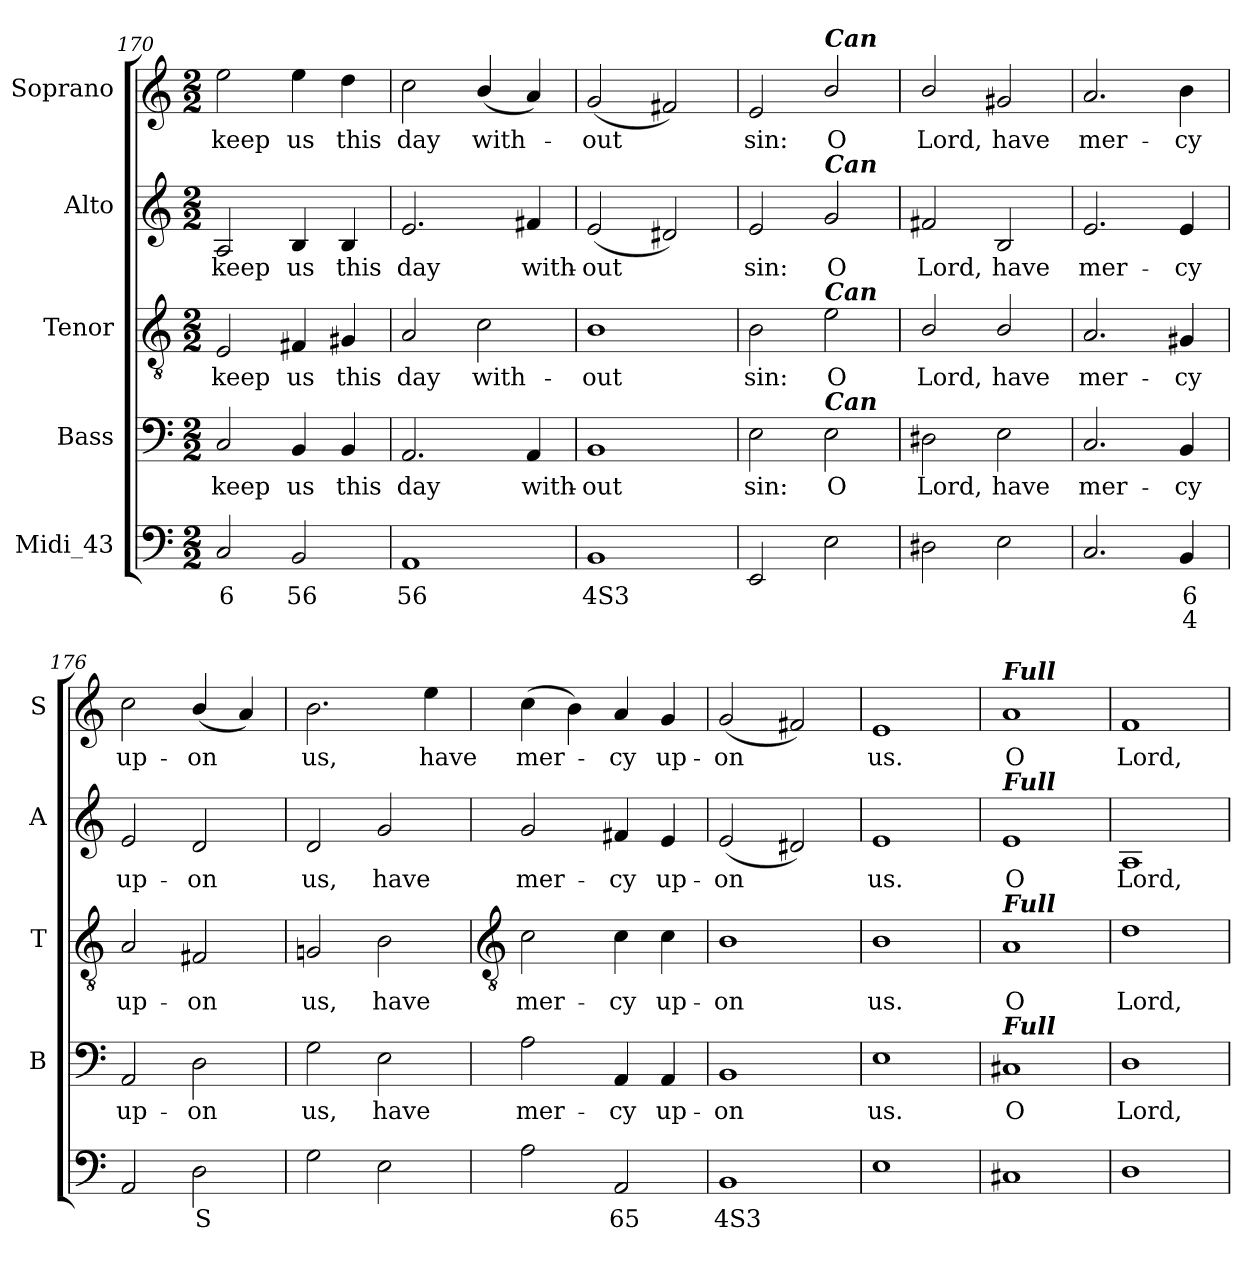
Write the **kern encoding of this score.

**kern	**text	**text	**kern	**text	**kern	**text	**kern	**text	**kern	**text
*part5	*part5	*part5	*part4	*part4	*part3	*part3	*part2	*part2	*part1	*part1
*staff5	*staff5	*staff5	*staff4	*staff4	*staff3	*staff3	*staff2	*staff2	*staff1	*staff1
*I"Midi_43	*	*	*I"Bass	*	*I"Tenor	*	*I"Alto	*	*I"Soprano	*
*	*	*	*I'B	*	*I'T	*	*I'A	*	*I'S	*
*clefF4	*	*	*clefF4	*	*clefGv2	*	*clefG2	*	*clefG2	*
*k[]	*	*	*k[]	*	*k[]	*	*k[]	*	*k[]	*
*C:	*	*	*C:	*	*C:	*	*C:	*	*C:	*
*M2/2	*	*	*M2/2	*	*M2/2	*	*M2/2	*	*M2/2	*
=170	=170	=170	=170	=170	=170	=170	=170	=170	=170	=170
!	!LO:LY:b	!	!	!LO:LY:b	!	!LO:LY:b	!	!LO:LY:b	!	!LO:LY:b
2C	6	.	2C	keep	2E	keep	2A	keep	2ee	keep
!	!LO:LY:b	!	!	!LO:LY:b	!	!LO:LY:b	!	!LO:LY:b	!	!LO:LY:b
2BB	56	.	4BB	us	4F#X	us	4B	us	4ee	us
!	!	!	!	!LO:LY:b	!	!LO:LY:b	!	!LO:LY:b	!	!LO:LY:b
.	.	.	4BB	this	4G#X	this	4B	this	4dd	this
=171	=171	=171	=171	=171	=171	=171	=171	=171	=171	=171
!	!LO:LY:b	!	!	!LO:LY:b	!	!LO:LY:b	!	!LO:LY:b	!	!LO:LY:b
1AA	56	.	2.AA	day	2A	day	2.e	day	2cc	day
!	!	!	!	!	!	!LO:LY:b	!	!	!	!LO:LY:b
.	.	.	.	.	2c	with-	.	.	(<4b/	with-
!	!	!	!	!LO:LY:b	!	!	!	!LO:LY:b	!	!
.	.	.	4AA	with-	.	.	4f#X	with-	4a)	.
=172	=172	=172	=172	=172	=172	=172	=172	=172	=172	=172
!	!LO:LY:b	!	!	!LO:LY:b	!	!LO:LY:b	!	!LO:LY:b	!	!LO:LY:b
1BB	4S3	.	1BB	-out	1B	-out	(<2e	-out	(<2g	out
.	.	.	.	.	.	.	2d#X)	.	2f#X)	.
=173	=173	=173	=173	=173	=173	=173	=173	=173	=173	=173
!	!	!	!	!LO:LY:b	!	!LO:LY:b	!	!LO:LY:b	!	!LO:LY:b
2EE	.	.	2E	sin:	2B	sin:	2e	sin:	2e	sin:
!	!	!	!	!	!	!	!	!	!LO:TX:a:Bi:t=Can	!
!	!	!	!	!	!	!	!LO:TX:a:Bi:t=Can	!	!	!
!	!	!	!	!	!LO:TX:a:Bi:t=Can	!	!	!	!	!
!	!	!	!LO:TX:a:Bi:t=Can	!	!	!	!	!	!	!
!	!	!	!	!LO:LY:b	!	!LO:LY:b	!	!LO:LY:b	!	!LO:LY:b
2E	.	.	2E	O	2e	O	2g	O	2b/	O
=174	=174	=174	=174	=174	=174	=174	=174	=174	=174	=174
!	!	!	!	!LO:LY:b	!	!LO:LY:b	!	!LO:LY:b	!	!LO:LY:b
2D#X	.	.	2D#X	Lord,	2B/	Lord,	2f#X	Lord,	2b/	Lord,
!	!	!	!	!LO:LY:b	!	!LO:LY:b	!	!LO:LY:b	!	!LO:LY:b
2E	.	.	2E	have	2B/	have	2B	have	2g#X	have
=175	=175	=175	=175	=175	=175	=175	=175	=175	=175	=175
!	!	!	!	!LO:LY:b	!	!LO:LY:b	!	!LO:LY:b	!	!LO:LY:b
2.C	.	.	2.C	mer-	2.A	mer-	2.e	mer-	2.a	mer-
!	!LO:LY:b	!LO:LY:b	!	!LO:LY:b	!	!LO:LY:b	!	!LO:LY:b	!	!LO:LY:b
4BB	6	4	4BB	-cy	4G#X	-cy	4e	-cy	4b	-cy
=176	=176	=176	=176	=176	=176	=176	=176	=176	=176	=176
!	!	!	!	!LO:LY:b	!	!LO:LY:b	!	!LO:LY:b	!	!LO:LY:b
2AA	.	.	2AA	up-	2A	up-	2e	up-	2cc	up-
!	!LO:LY:b	!	!	!LO:LY:b	!	!LO:LY:b	!	!LO:LY:b	!	!LO:LY:b
2D	S	.	2D	-on	2F#X	-on	2d	-on	(<4b/	-on
.	.	.	.	.	.	.	.	.	4a)	.
=177	=177	=177	=177	=177	=177	=177	=177	=177	=177	=177
!	!	!	!	!LO:LY:b	!	!LO:LY:b	!	!LO:LY:b	!	!LO:LY:b
2G	.	.	2G	us,	2Gn	us,	2d	us,	2.b	us,
!	!	!	!	!LO:LY:b	!	!LO:LY:b	!	!LO:LY:b	!	!
2E	.	.	2E	have	2B	have	2g	have	.	.
!	!	!	!	!	!	!	!	!	!	!LO:LY:b
.	.	.	.	.	.	.	.	.	4ee	have
!!LO:LB:g=z
=178	=178	=178	=178	=178	=178	=178	=178	=178	=178	=178
*	*	*	*	*	*clefGv2	*	*	*	*	*
!	!	!	!	!LO:LY:b	!	!LO:LY:b	!	!LO:LY:b	!	!LO:LY:b
2A	.	.	2A	mer-	2c	mer-	2g	mer-	(>4cc	mer-
.	.	.	.	.	.	.	.	.	4b)	.
!	!LO:LY:b	!	!	!LO:LY:b	!	!LO:LY:b	!	!LO:LY:b	!	!LO:LY:b
2AA	65	.	4AA	-cy	4c	-cy	4f#X	-cy	4a	cy
!	!	!	!	!LO:LY:b	!	!LO:LY:b	!	!LO:LY:b	!	!LO:LY:b
.	.	.	4AA	up-	4c	up-	4e	up-	4g	up-
=179	=179	=179	=179	=179	=179	=179	=179	=179	=179	=179
!	!LO:LY:b	!	!	!LO:LY:b	!	!LO:LY:b	!	!LO:LY:b	!	!LO:LY:b
1BB	4S3	.	1BB	-on	1B	-on	(<2e	-on	(<2g	-on
.	.	.	.	.	.	.	2d#X)	.	2f#X)	.
=180	=180	=180	=180	=180	=180	=180	=180	=180	=180	=180
!	!	!	!	!LO:LY:b	!	!LO:LY:b	!	!LO:LY:b	!	!LO:LY:b
1E	.	.	1E	us.	1B	us.	1e	us.	1e	us.
=181	=181	=181	=181	=181	=181	=181	=181	=181	=181	=181
!	!	!	!	!	!	!	!	!	!LO:TX:a:Bi:t=Full	!
!	!	!	!	!	!	!	!LO:TX:a:Bi:t=Full	!	!	!
!	!	!	!	!	!LO:TX:a:Bi:t=Full	!	!	!	!	!
!	!	!	!LO:TX:a:Bi:t=Full	!	!	!	!	!	!	!
!	!	!	!	!LO:LY:b	!	!LO:LY:b	!	!LO:LY:b	!	!LO:LY:b
1C#X	.	.	1C#X	O	1A	O	1e	O	1a	O
=182	=182	=182	=182	=182	=182	=182	=182	=182	=182	=182
!	!	!	!	!LO:LY:b	!	!LO:LY:b	!	!LO:LY:b	!	!LO:LY:b
1D	.	.	1D	Lord,	1d	Lord,	1A	Lord,	1f	Lord,
=	=	=	=	=	=	=	=	=	=	=
*-	*-	*-	*-	*-	*-	*-	*-	*-	*-	*-
